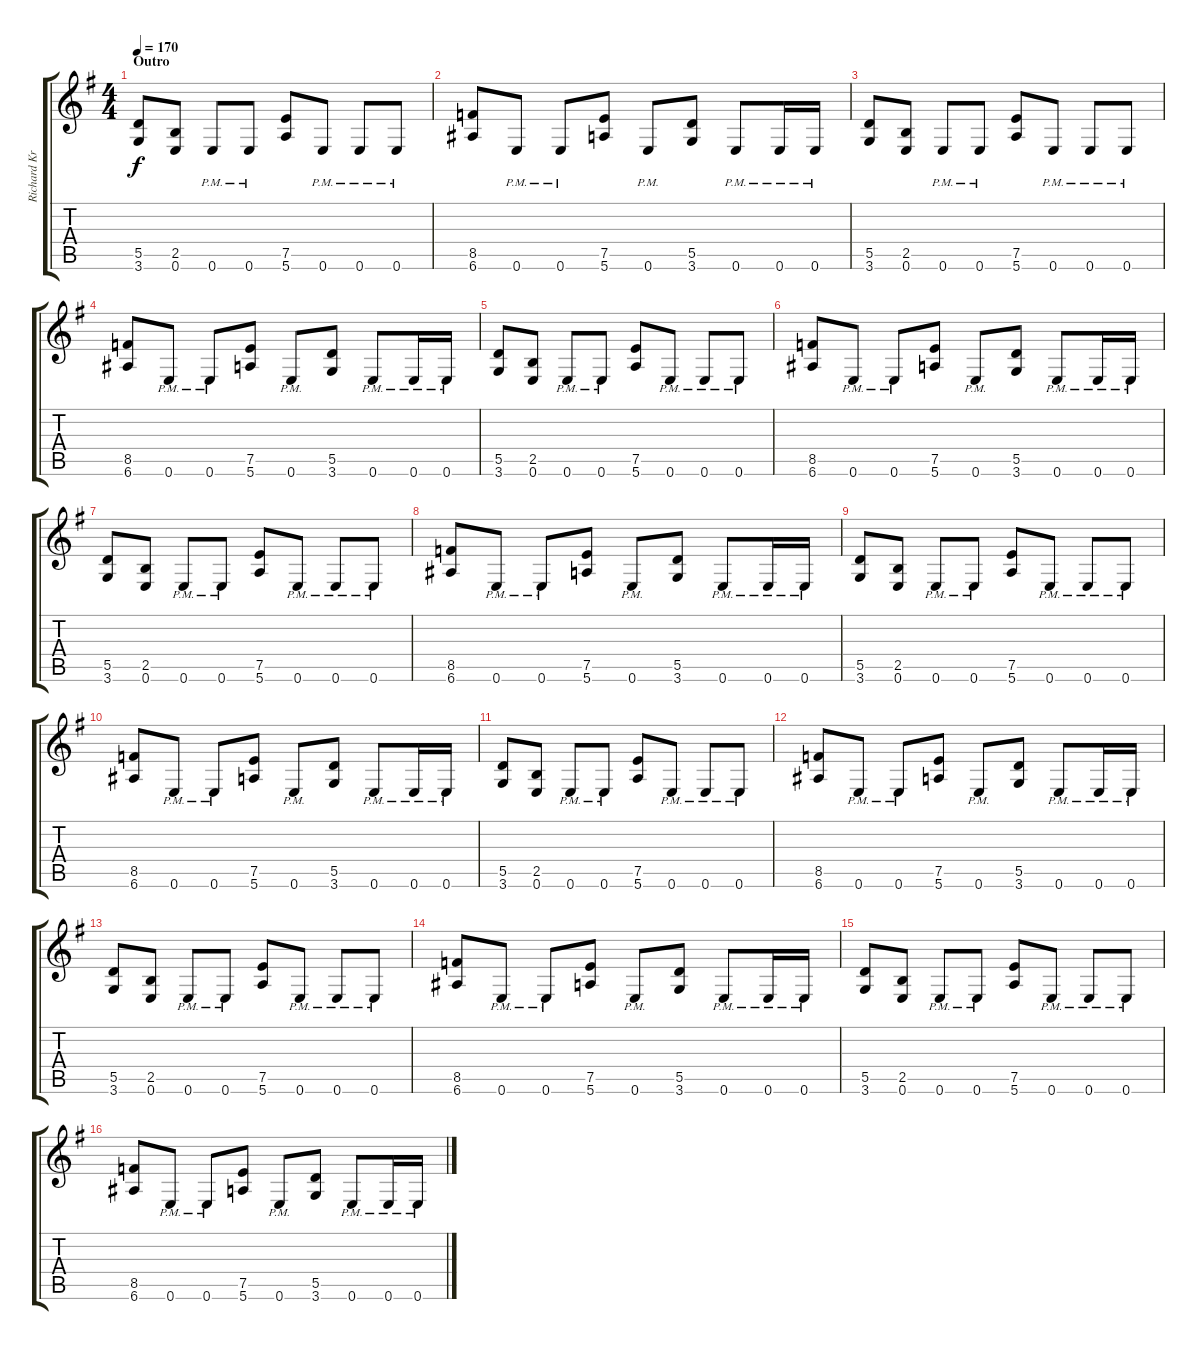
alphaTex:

\track ("Richard Kruspe - Guitar I" "Richard Kr") {instrument distortionguitar}
\staff {score tabs}
\tuning (E4 B3 G3 D3 A2 E2) {hide}
\ts (4 4)
\section ("" "Outro")
\tempo 170
\clef g2
\ks g
(5.5 3.6).8{dy f} (2.5 0.6).8 0.6{pm}.8 0.6{pm}.8 (7.5 5.6).8 0.6{pm}.8 0.6{pm}.8 0.6{pm}.8 |
(8.5 6.6).8 0.6{pm}.8 0.6{pm}.8 (7.5 5.6).8 0.6{pm}.8 (5.5 3.6).8 0.6{pm}.8 0.6{pm}.16 0.6{pm}.16 |
(5.5 3.6).8 (2.5 0.6).8 0.6{pm}.8 0.6{pm}.8 (7.5 5.6).8 0.6{pm}.8 0.6{pm}.8 0.6{pm}.8 |
(8.5 6.6).8 0.6{pm}.8 0.6{pm}.8 (7.5 5.6).8 0.6{pm}.8 (5.5 3.6).8 0.6{pm}.8 0.6{pm}.16 0.6{pm}.16 |
(5.5 3.6).8 (2.5 0.6).8 0.6{pm}.8 0.6{pm}.8 (7.5 5.6).8 0.6{pm}.8 0.6{pm}.8 0.6{pm}.8 |
(8.5 6.6).8 0.6{pm}.8 0.6{pm}.8 (7.5 5.6).8 0.6{pm}.8 (5.5 3.6).8 0.6{pm}.8 0.6{pm}.16 0.6{pm}.16 |
(5.5 3.6).8 (2.5 0.6).8 0.6{pm}.8 0.6{pm}.8 (7.5 5.6).8 0.6{pm}.8 0.6{pm}.8 0.6{pm}.8 |
(8.5 6.6).8 0.6{pm}.8 0.6{pm}.8 (7.5 5.6).8 0.6{pm}.8 (5.5 3.6).8 0.6{pm}.8 0.6{pm}.16 0.6{pm}.16 |
(5.5 3.6).8 (2.5 0.6).8 0.6{pm}.8 0.6{pm}.8 (7.5 5.6).8 0.6{pm}.8 0.6{pm}.8 0.6{pm}.8 |
(8.5 6.6).8 0.6{pm}.8 0.6{pm}.8 (7.5 5.6).8 0.6{pm}.8 (5.5 3.6).8 0.6{pm}.8 0.6{pm}.16 0.6{pm}.16 |
(5.5 3.6).8 (2.5 0.6).8 0.6{pm}.8 0.6{pm}.8 (7.5 5.6).8 0.6{pm}.8 0.6{pm}.8 0.6{pm}.8 |
(8.5 6.6).8 0.6{pm}.8 0.6{pm}.8 (7.5 5.6).8 0.6{pm}.8 (5.5 3.6).8 0.6{pm}.8 0.6{pm}.16 0.6{pm}.16 |
(5.5 3.6).8 (2.5 0.6).8 0.6{pm}.8 0.6{pm}.8 (7.5 5.6).8 0.6{pm}.8 0.6{pm}.8 0.6{pm}.8 |
(8.5 6.6).8 0.6{pm}.8 0.6{pm}.8 (7.5 5.6).8 0.6{pm}.8 (5.5 3.6).8 0.6{pm}.8 0.6{pm}.16 0.6{pm}.16 |
(5.5 3.6).8 (2.5 0.6).8 0.6{pm}.8 0.6{pm}.8 (7.5 5.6).8 0.6{pm}.8 0.6{pm}.8 0.6{pm}.8 |
(8.5 6.6).8 0.6{pm}.8 0.6{pm}.8 (7.5 5.6).8 0.6{pm}.8 (5.5 3.6).8 0.6{pm}.8 0.6{pm}.16 0.6{pm}.16
